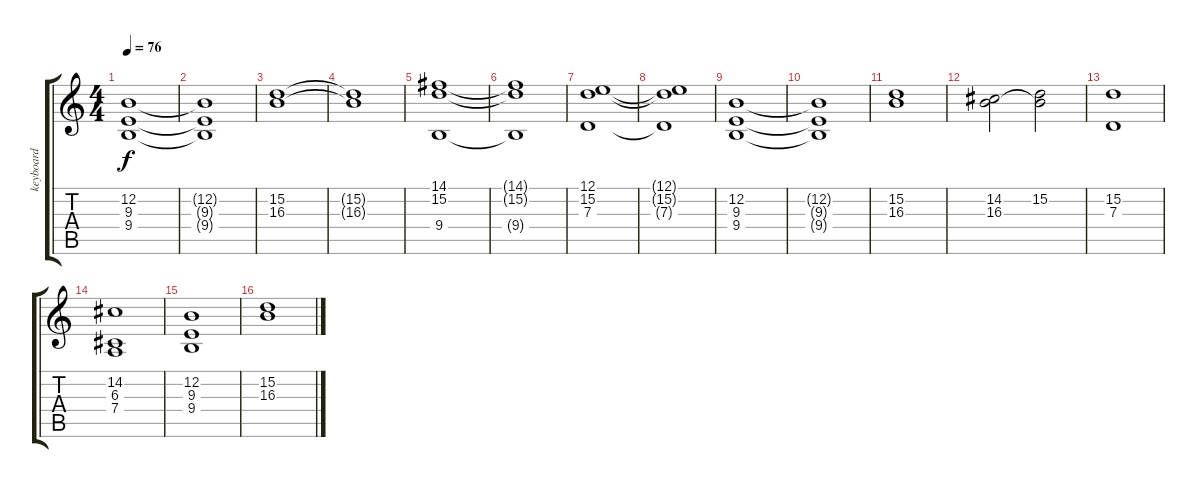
\track ("keyboard" "keyboard") {instrument stringensemble1}
\staff {score tabs}
\tuning (E4 B3 G3 D3 A2 E2) {hide}
\ts (4 4)
\tempo 76
\clef g2
\ks c
(12.2 9.3 9.4).1{dy f} |
(12.2{t} 9.3{t} 9.4{t}).1 |
(15.2 16.3).1 |
(15.2{t} 16.3{t}).1 |
(14.1 15.2 9.4).1 |
(14.1{t} 15.2{t} 9.4{t}).1 |
(12.1 15.2 7.3).1 |
(12.1{t} 15.2{t} 7.3{t}).1 |
(12.2 9.3 9.4).1 |
(12.2{t} 9.3{t} 9.4{t}).1 |
(15.2 16.3).1 |
(14.2 16.3).2 (15.2 16.3{t}).2 |
(15.2 7.3).1 |
(14.2 6.3 7.4).1 |
(12.2 9.3 9.4).1 |
(15.2 16.3).1
